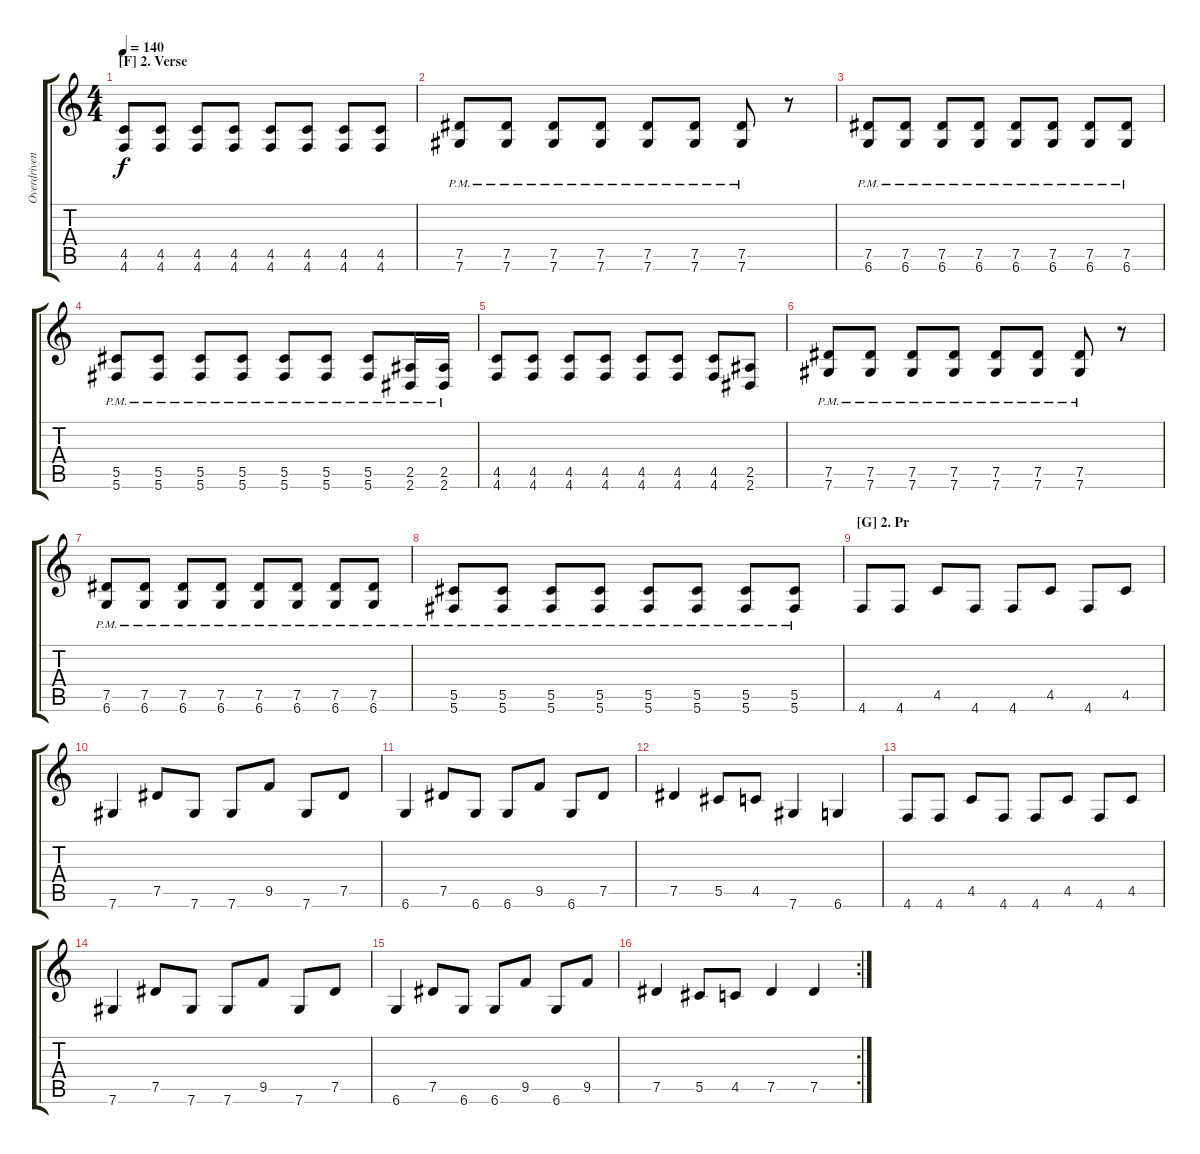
\track ("Overdriven Guitar" "Overdriven") {instrument overdrivenguitar}
\staff {score tabs}
\tuning (Eb4 Bb3 Gb3 Db3 Ab2 Db2) {hide}
\ts (4 4)
\section ("" "[F] 2. Verse")
\tempo 140
\clef g2
\ks c
(4.5 4.6).8{dy f} (4.5 4.6).8 (4.5 4.6).8 (4.5 4.6).8 (4.5 4.6).8 (4.5 4.6).8 (4.5 4.6).8 (4.5 4.6).8 |
(7.5{pm} 7.6{pm}).8 (7.5{pm} 7.6{pm}).8 (7.5{pm} 7.6{pm}).8 (7.5{pm} 7.6{pm}).8 (7.5{pm} 7.6{pm}).8 (7.5{pm} 7.6{pm}).8 (7.5{pm} 7.6{pm}).8 r.8 |
(7.5{pm} 6.6{pm}).8 (7.5{pm} 6.6{pm}).8 (7.5{pm} 6.6{pm}).8 (7.5{pm} 6.6{pm}).8 (7.5{pm} 6.6{pm}).8 (7.5{pm} 6.6{pm}).8 (7.5{pm} 6.6{pm}).8 (7.5{pm} 6.6{pm}).8 |
(5.5{pm} 5.6{pm}).8 (5.5{pm} 5.6{pm}).8 (5.5{pm} 5.6{pm}).8 (5.5{pm} 5.6{pm}).8 (5.5{pm} 5.6{pm}).8 (5.5{pm} 5.6{pm}).8 (5.5{pm} 5.6{pm}).8 (2.5{pm} 2.6{pm}).16 (2.5{pm} 2.6{pm}).16 |
(4.5 4.6).8 (4.5 4.6).8 (4.5 4.6).8 (4.5 4.6).8 (4.5 4.6).8 (4.5 4.6).8 (4.5 4.6).8 (2.5 2.6).8 |
(7.5{pm} 7.6{pm}).8 (7.5{pm} 7.6{pm}).8 (7.5{pm} 7.6{pm}).8 (7.5{pm} 7.6{pm}).8 (7.5{pm} 7.6{pm}).8 (7.5{pm} 7.6{pm}).8 (7.5{pm} 7.6{pm}).8 r.8 |
(7.5{pm} 6.6{pm}).8 (7.5{pm} 6.6{pm}).8 (7.5{pm} 6.6{pm}).8 (7.5{pm} 6.6{pm}).8 (7.5{pm} 6.6{pm}).8 (7.5{pm} 6.6{pm}).8 (7.5{pm} 6.6{pm}).8 (7.5{pm} 6.6{pm}).8 |
(5.5{pm} 5.6{pm}).8 (5.5{pm} 5.6{pm}).8 (5.5{pm} 5.6{pm}).8 (5.5{pm} 5.6{pm}).8 (5.5{pm} 5.6{pm}).8 (5.5{pm} 5.6{pm}).8 (5.5{pm} 5.6{pm}).8 (5.5{pm} 5.6{pm}).8 |
\section ("" "[G] 2. Pr")
4.6.8 4.6.8 4.5.8 4.6.8 4.6.8 4.5.8 4.6.8 4.5.8 |
7.6.4 7.5.8 7.6.8 7.6.8 9.5.8 7.6.8 7.5.8 |
6.6.4 7.5.8 6.6.8 6.6.8 9.5.8 6.6.8 7.5.8 |
7.5.4 5.5.8 4.5.8 7.6.4 6.6.4 |
4.6.8 4.6.8 4.5.8 4.6.8 4.6.8 4.5.8 4.6.8 4.5.8 |
7.6.4 7.5.8 7.6.8 7.6.8 9.5.8 7.6.8 7.5.8 |
6.6.4 7.5.8 6.6.8 6.6.8 9.5.8 6.6.8 9.5.8 |
\rc 2
7.5.4 5.5.8 4.5.8 7.5.4 7.5.4
